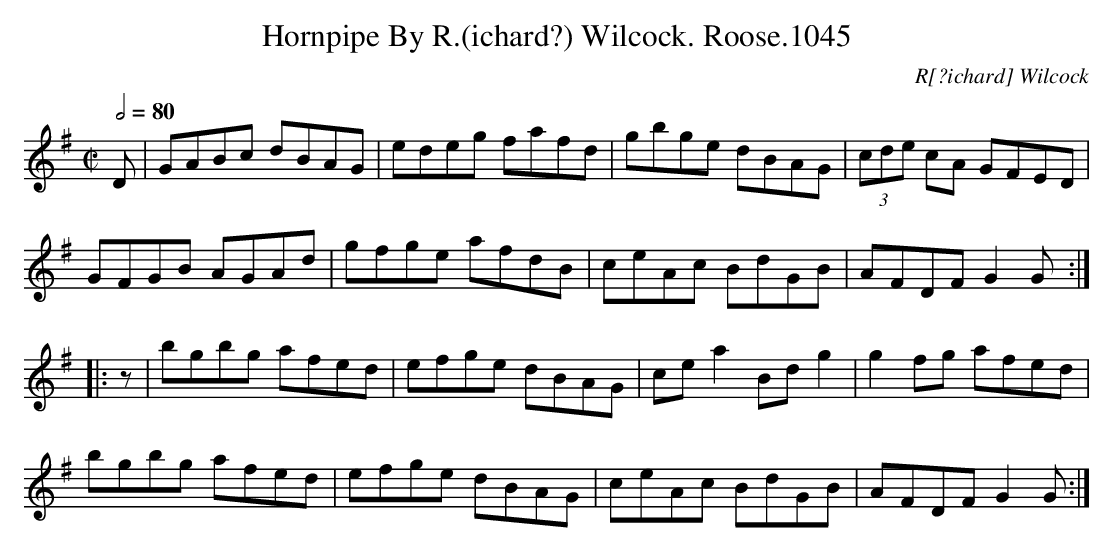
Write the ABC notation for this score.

X:1
T:Hornpipe By R.(ichard?) Wilcock. Roose.1045
C:R[?ichard] Wilcock
M:C|
L:1/8
Q:1/2=80
K:G
D|GABc dBAG|edeg fafd|gbge dBAG|(3cde cA GFED|
GFGB AGAd|gfge afdB|ceAc BdGB|AFDF G2G:|
|:z|bgbg afed|efge dBAG|ce a2 Bdg2|g2fg afed|
bgbg afed|efge dBAG|ceAc BdGB|AFDF G2G:|
